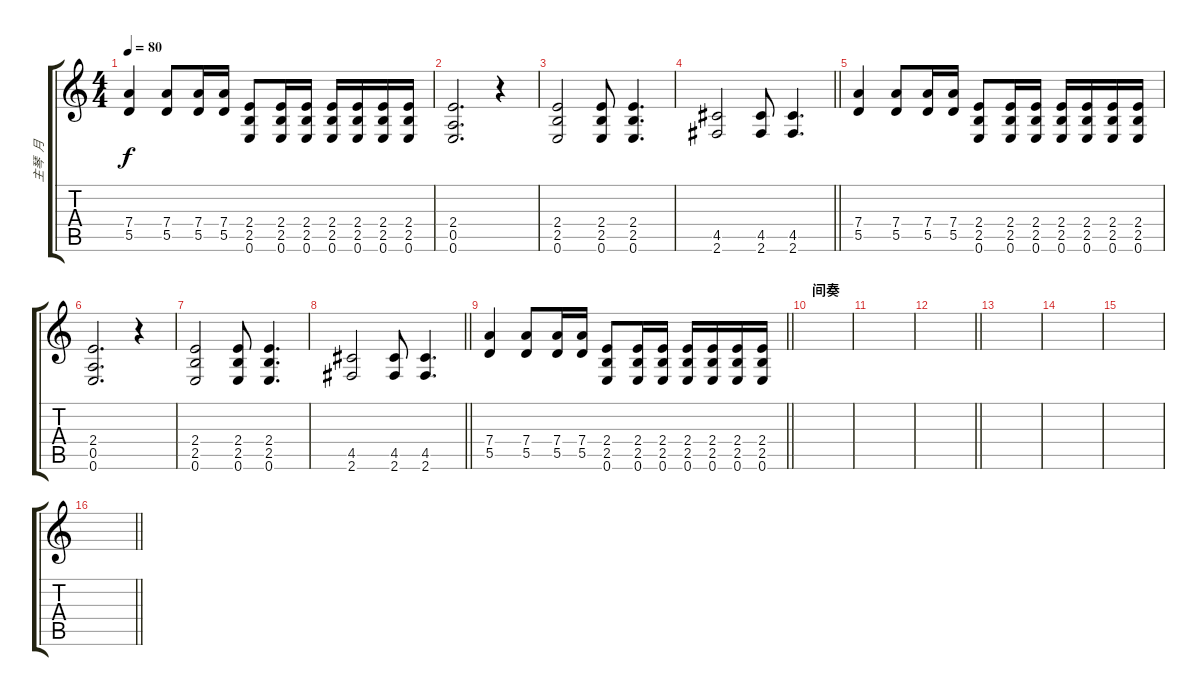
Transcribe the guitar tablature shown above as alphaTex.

\track ("主琴  月" "主琴  月") {instrument distortionguitar}
\staff {score tabs}
\tuning (E4 B3 G3 D3 A2 E2) {hide}
\ts (4 4)
\tempo 80
\clef g2
\ks c
(7.4 5.5).4{dy f} (7.4 5.5).8 (7.4 5.5).16 (7.4 5.5).16 (2.4 2.5 0.6).8 (2.4 2.5 0.6).16 (2.4 2.5 0.6).16 (2.4 2.5 0.6).16 (2.4 2.5 0.6).16 (2.4 2.5 0.6).16 (2.4 2.5 0.6).16 |
(2.4 0.5 0.6).2{d} r.4 |
(2.4 2.5 0.6).2 (2.4 2.5 0.6).8 (2.4 2.5 0.6).4{d} |
\barLineRight lightlight
(4.5 2.6).2 (4.5 2.6).8 (4.5 2.6).4{d} |
(7.4 5.5).4 (7.4 5.5).8 (7.4 5.5).16 (7.4 5.5).16 (2.4 2.5 0.6).8 (2.4 2.5 0.6).16 (2.4 2.5 0.6).16 (2.4 2.5 0.6).16 (2.4 2.5 0.6).16 (2.4 2.5 0.6).16 (2.4 2.5 0.6).16 |
(2.4 0.5 0.6).2{d} r.4 |
(2.4 2.5 0.6).2 (2.4 2.5 0.6).8 (2.4 2.5 0.6).4{d} |
\barLineRight lightlight
(4.5 2.6).2 (4.5 2.6).8 (4.5 2.6).4{d} |
\barLineRight lightlight
(7.4 5.5).4 (7.4 5.5).8 (7.4 5.5).16 (7.4 5.5).16 (2.4 2.5 0.6).8 (2.4 2.5 0.6).16 (2.4 2.5 0.6).16 (2.4 2.5 0.6).16 (2.4 2.5 0.6).16 (2.4 2.5 0.6).16 (2.4 2.5 0.6).16 |
\section ("" "间奏")
|
|
\barLineRight lightlight
|
|
|
|
\barLineRight lightlight
